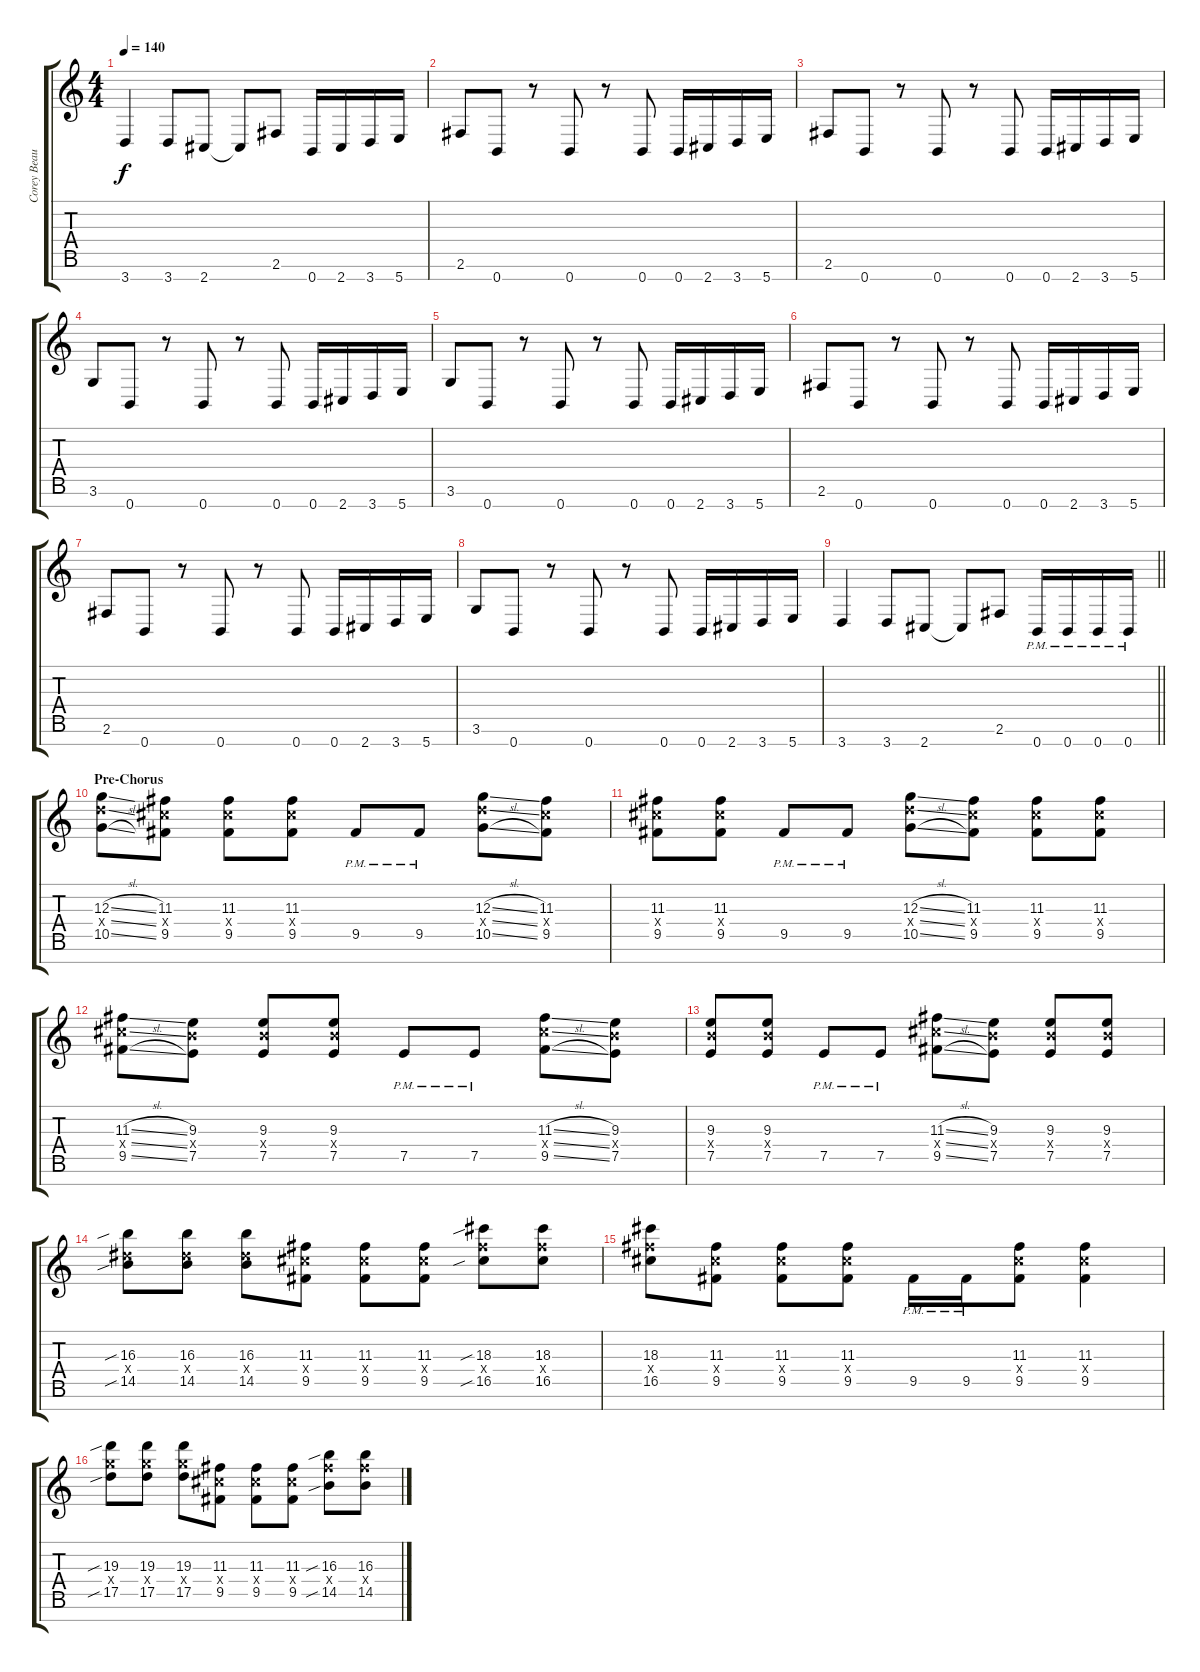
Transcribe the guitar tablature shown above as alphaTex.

\track ("Corey Beaulieu" "Corey Beau") {instrument distortionguitar}
\staff {score tabs}
\tuning (E4 B3 G3 D3 A2 E2 B1) {hide}
\ts (4 4)
\tempo 140
\clef g2
\ks c
3.7.4{dy f} 3.7.8 2.7.8 2.7{t}.8 2.6.8 0.7.16 2.7.16 3.7.16 5.7.16 |
2.6.8 0.7.8 r.8 0.7.8 r.8 0.7.8 0.7.16 2.7.16 3.7.16 5.7.16 |
2.6.8 0.7.8 r.8 0.7.8 r.8 0.7.8 0.7.16 2.7.16 3.7.16 5.7.16 |
3.6.8 0.7.8 r.8 0.7.8 r.8 0.7.8 0.7.16 2.7.16 3.7.16 5.7.16 |
3.6.8 0.7.8 r.8 0.7.8 r.8 0.7.8 0.7.16 2.7.16 3.7.16 5.7.16 |
2.6.8 0.7.8 r.8 0.7.8 r.8 0.7.8 0.7.16 2.7.16 3.7.16 5.7.16 |
2.6.8 0.7.8 r.8 0.7.8 r.8 0.7.8 0.7.16 2.7.16 3.7.16 5.7.16 |
3.6.8 0.7.8 r.8 0.7.8 r.8 0.7.8 0.7.16 2.7.16 3.7.16 5.7.16 |
\barLineRight lightlight
3.7.4 3.7.8 2.7.8 2.7{t}.8 2.6.8 0.7{pm}.16 0.7{pm}.16 0.7{pm}.16 0.7{pm}.16 |
\section ("" "Pre-Chorus")
(12.3{sl} 12.4{sl x} 10.5{sl}).8 (11.3 11.4{x} 9.5).8 (11.3 11.4{x} 9.5).8 (11.3 11.4{x} 9.5).8 9.5{pm}.8 9.5{pm}.8 (12.3{sl} 12.4{sl x} 10.5{sl}).8 (11.3 11.4{x} 9.5).8 |
(11.3 11.4{x} 9.5).8 (11.3 11.4{x} 9.5).8 9.5{pm}.8 9.5{pm}.8 (12.3{sl} 12.4{sl x} 10.5{sl}).8 (11.3 11.4{x} 9.5).8 (11.3 11.4{x} 9.5).8 (11.3 11.4{x} 9.5).8 |
(11.3{sl} 11.4{sl x} 9.5{sl}).8 (9.3 9.4{x} 7.5).8 (9.3 9.4{x} 7.5).8 (9.3 9.4{x} 7.5).8 7.5{pm}.8 7.5{pm}.8 (11.3{sl} 11.4{sl x} 9.5{sl}).8 (9.3 9.4{x} 7.5).8 |
(9.3 9.4{x} 7.5).8 (9.3 9.4{x} 7.5).8 7.5{pm}.8 7.5{pm}.8 (11.3{sl} 11.4{sl x} 9.5{sl}).8 (9.3 9.4{x} 7.5).8 (9.3 9.4{x} 7.5).8 (9.3 9.4{x} 7.5).8 |
(16.3{sib} 13.4{x} 14.5{sib}).8 (16.3 13.4{x} 14.5).8 (16.3 13.4{x} 14.5).8 (11.3 11.4{x} 9.5).8 (11.3 11.4{x} 9.5).8 (11.3 11.4{x} 9.5).8 (18.3{sib} 16.4{x} 16.5{sib}).8 (18.3 16.4{x} 16.5).8 |
(18.3 16.4{x} 16.5).8 (11.3 11.4{x} 9.5).8 (11.3 11.4{x} 9.5).8 (11.3 11.4{x} 9.5).8 9.5{pm}.16 9.5{pm}.16 (11.3 11.4{x} 9.5).8 (11.3 11.4{x} 9.5).4 |
(19.3{sib} 17.4{x} 17.5{sib}).8 (19.3 17.4{x} 17.5).8 (19.3 17.4{x} 17.5).8 (11.3 11.4{x} 9.5).8 (11.3 11.4{x} 9.5).8 (11.3 11.4{x} 9.5).8 (16.3{sib} 16.4{x} 14.5{sib}).8 (16.3 16.4{x} 14.5).8
